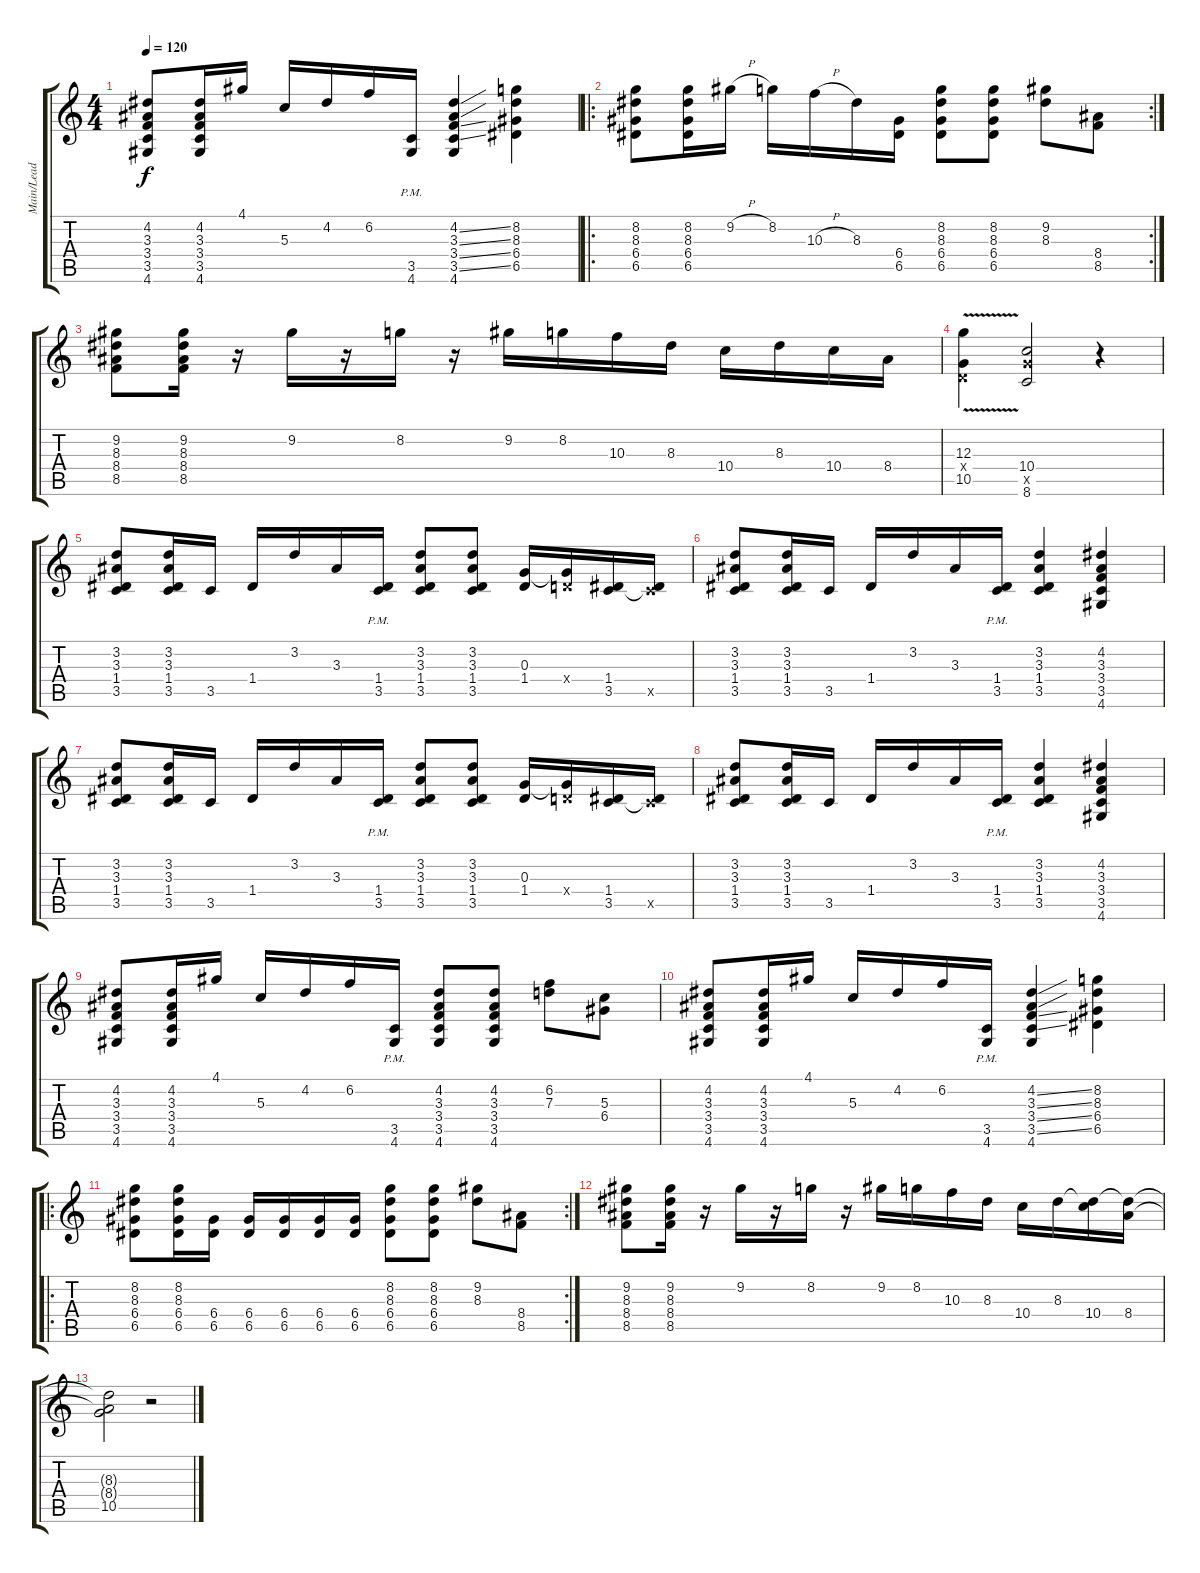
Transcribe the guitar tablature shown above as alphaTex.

\track ("Main/Lead" "Main/Lead") {instrument overdrivenguitar}
\staff {score tabs}
\tuning (E4 B3 G3 D3 A2 E2) {hide}
\ts (4 4)
\tempo 120
\clef g2
\ks c
(4.2 3.3 3.4 3.5 4.6).8{dy f} (4.2 3.3 3.4 3.5 4.6).16 4.1.16 5.3.16 4.2.16 6.2.16 (3.5{pm} 4.6{pm}).16 (4.2{ss} 3.3{ss} 3.4{ss} 3.5{ss} 4.6).4 (8.2 8.3 6.4 6.5).4 |
\ro
\rc 2
(8.2 8.3 6.4 6.5).8 (8.2 8.3 6.4 6.5).16 9.2{h}.16 8.2.16 10.3{h}.16 8.3.16 (6.4 6.5).16 (8.2 8.3 6.4 6.5).8 (8.2 8.3 6.4 6.5).8 (9.2 8.3).8 (8.4 8.5).8 |
(9.2 8.3 8.4 8.5).8 (9.2 8.3 8.4 8.5).16 r.16 9.2.16 r.16 8.2.16 r.16 9.2.16 8.2.16 10.3.16 8.3.16 10.4.16 8.3.16 10.4.16 8.4.16 |
(12.3 0.4{x} 10.5{v}).4 (10.4 10.5{x} 8.6).2 r.4 |
(3.2 3.3 1.4 3.5).8 (3.2 3.3 1.4 3.5).16 3.5.16 1.4.16 3.2.16 3.3.16 (1.4{pm} 3.5{pm}).16 (3.2 3.3 1.4 3.5).8 (3.2 3.3 1.4 3.5).8 (0.3 1.4).16 (0.3{t} 0.4{x}).16 (1.4 3.5).16 (1.4{t} 3.5{x}).16 |
(3.2 3.3 1.4 3.5).8 (3.2 3.3 1.4 3.5).16 3.5.16 1.4.16 3.2.16 3.3.16 (1.4{pm} 3.5{pm}).16 (3.2 3.3 1.4 3.5).4 (4.2 3.3 3.4 3.5 4.6).4 |
(3.2 3.3 1.4 3.5).8 (3.2 3.3 1.4 3.5).16 3.5.16 1.4.16 3.2.16 3.3.16 (1.4{pm} 3.5{pm}).16 (3.2 3.3 1.4 3.5).8 (3.2 3.3 1.4 3.5).8 (0.3 1.4).16 (0.3{t} 0.4{x}).16 (1.4 3.5).16 (1.4{t} 3.5{x}).16 |
(3.2 3.3 1.4 3.5).8 (3.2 3.3 1.4 3.5).16 3.5.16 1.4.16 3.2.16 3.3.16 (1.4{pm} 3.5{pm}).16 (3.2 3.3 1.4 3.5).4 (4.2 3.3 3.4 3.5 4.6).4 |
(4.2 3.3 3.4 3.5 4.6).8 (4.2 3.3 3.4 3.5 4.6).16 4.1.16 5.3.16 4.2.16 6.2.16 (3.5{pm} 4.6{pm}).16 (4.2 3.3 3.4 3.5 4.6).8 (4.2 3.3 3.4 3.5 4.6).8 (6.2 7.3).8 (5.3 6.4).8 |
(4.2 3.3 3.4 3.5 4.6).8 (4.2 3.3 3.4 3.5 4.6).16 4.1.16 5.3.16 4.2.16 6.2.16 (3.5{pm} 4.6{pm}).16 (4.2{ss} 3.3{ss} 3.4{ss} 3.5{ss} 4.6).4 (8.2 8.3 6.4 6.5).4 |
\ro
\rc 2
(8.2 8.3 6.4 6.5).8 (8.2 8.3 6.4 6.5).16 (6.4 6.5).16 (6.4 6.5).16 (6.4 6.5).16 (6.4 6.5).16 (6.4 6.5).16 (8.2 8.3 6.4 6.5).8 (8.2 8.3 6.4 6.5).8 (9.2 8.3).8 (8.4 8.5).8 |
(9.2 8.3 8.4 8.5).8 (9.2 8.3 8.4 8.5).16 r.16 9.2.16 r.16 8.2.16 r.16 9.2.16 8.2.16 10.3.16 8.3.16 10.4.16 8.3.16 (8.3{t} 10.4).16 (8.3{t} 8.4).16 |
(8.3{t} 8.4{t} 10.5).2 r.2
